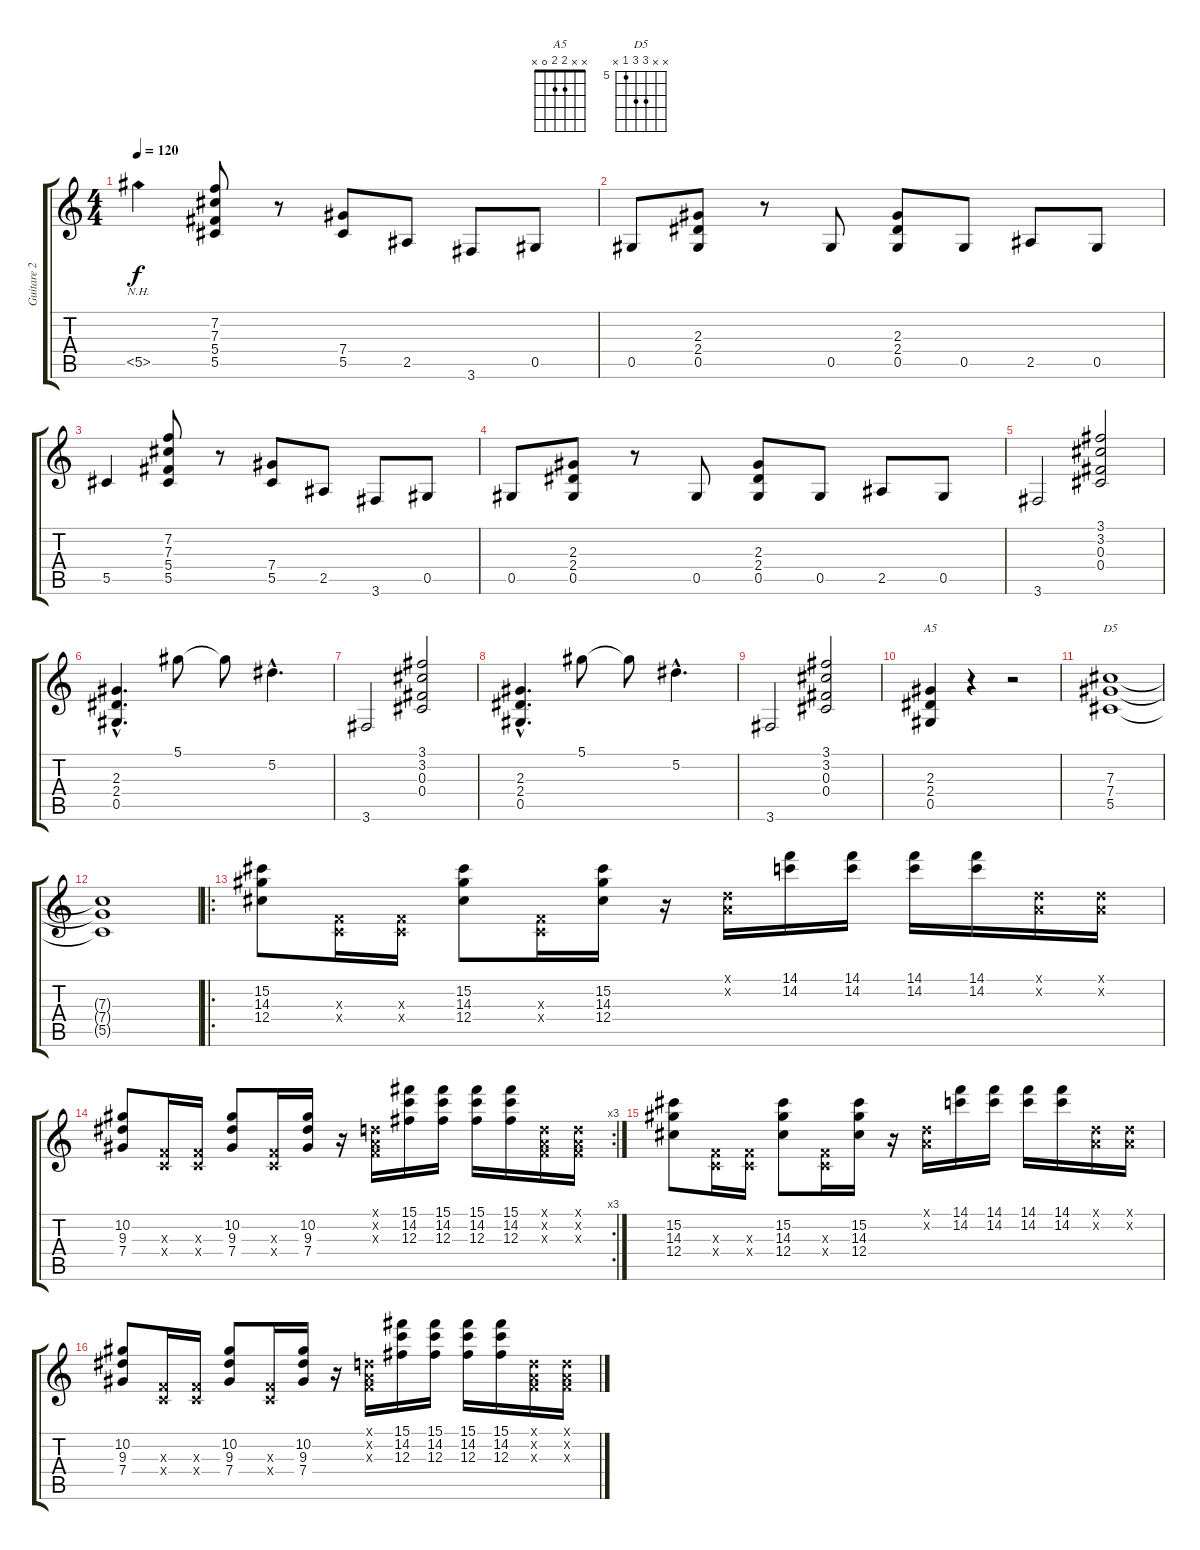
\track ("Guitare 2" "Guitare 2") {instrument distortionguitar}
\staff {score tabs}
\tuning (Eb4 Bb3 Gb3 Db3 Ab2 Eb2) {hide}
\chord ("A5" x x 2 2 0 x)
\chord ("D5" x x 7 7 5 x) {firstfret 5}
\ts (4 4)
\tempo 120
\clef g2
\ks c
5.5{nh}.4{dy f} (7.2 7.3 5.4 5.5).8 r.8 (7.4 5.5).8 2.5.8 3.6.8 0.5.8 |
0.5.8 (2.3 2.4 0.5).8 r.8 0.5.8 (2.3 2.4 0.5).8 0.5.8 2.5.8 0.5.8 |
5.5.4 (7.2 7.3 5.4 5.5).8 r.8 (7.4 5.5).8 2.5.8 3.6.8 0.5.8 |
0.5.8 (2.3 2.4 0.5).8 r.8 0.5.8 (2.3 2.4 0.5).8 0.5.8 2.5.8 0.5.8 |
3.6.2 (3.1 3.2 0.3 0.4).2 |
(2.3{hac} 2.4{hac} 0.5{hac}).4{d} 5.1.8 5.1{t}.8 5.2{hac}.4{d} |
3.6.2 (3.1 3.2 0.3 0.4).2 |
(2.3{hac} 2.4{hac} 0.5{hac}).4{d} 5.1.8 5.1{t}.8 5.2{hac}.4{d} |
3.6.2 (3.1 3.2 0.3 0.4).2 |
(2.3 2.4 0.5).4{ch "A5"} r.4 r.2 |
(7.3 7.4 5.5).1{ch "D5"} |
(7.3{t} 7.4{t} 5.5{t}).1 |
\ro
(15.2 14.3 12.4).8 (-1.3{x} -1.4{x}).16 (-1.3{x} -1.4{x}).16 (15.2 14.3 12.4).8 (-1.3{x} -1.4{x}).16 (15.2 14.3 12.4).16 r.16 (-1.1{x} -1.2{x}).16 (14.1 14.2).16 (14.1 14.2).16 (14.1 14.2).16 (14.1 14.2).16 (-1.1{x} -1.2{x}).16 (-1.1{x} -1.2{x}).16 |
\rc 3
(10.2 9.3 7.4).8 (-1.3{x} -1.4{x}).16 (-1.3{x} -1.4{x}).16 (10.2 9.3 7.4).8 (-1.3{x} -1.4{x}).16 (10.2 9.3 7.4).16 r.16 (-1.1{x} -1.2{x} -1.3{x}).16 (15.1 14.2 12.3).16 (15.1 14.2 12.3).16 (15.1 14.2 12.3).16 (15.1 14.2 12.3).16 (-1.1{x} -1.2{x} -1.3{x}).16 (-1.1{x} -1.2{x} -1.3{x}).16 |
(15.2 14.3 12.4).8 (-1.3{x} -1.4{x}).16 (-1.3{x} -1.4{x}).16 (15.2 14.3 12.4).8 (-1.3{x} -1.4{x}).16 (15.2 14.3 12.4).16 r.16 (-1.1{x} -1.2{x}).16 (14.1 14.2).16 (14.1 14.2).16 (14.1 14.2).16 (14.1 14.2).16 (-1.1{x} -1.2{x}).16 (-1.1{x} -1.2{x}).16 |
(10.2 9.3 7.4).8 (-1.3{x} -1.4{x}).16 (-1.3{x} -1.4{x}).16 (10.2 9.3 7.4).8 (-1.3{x} -1.4{x}).16 (10.2 9.3 7.4).16 r.16 (-1.1{x} -1.2{x} -1.3{x}).16 (15.1 14.2 12.3).16 (15.1 14.2 12.3).16 (15.1 14.2 12.3).16 (15.1 14.2 12.3).16 (-1.1{x} -1.2{x} -1.3{x}).16 (-1.1{x} -1.2{x} -1.3{x}).16
